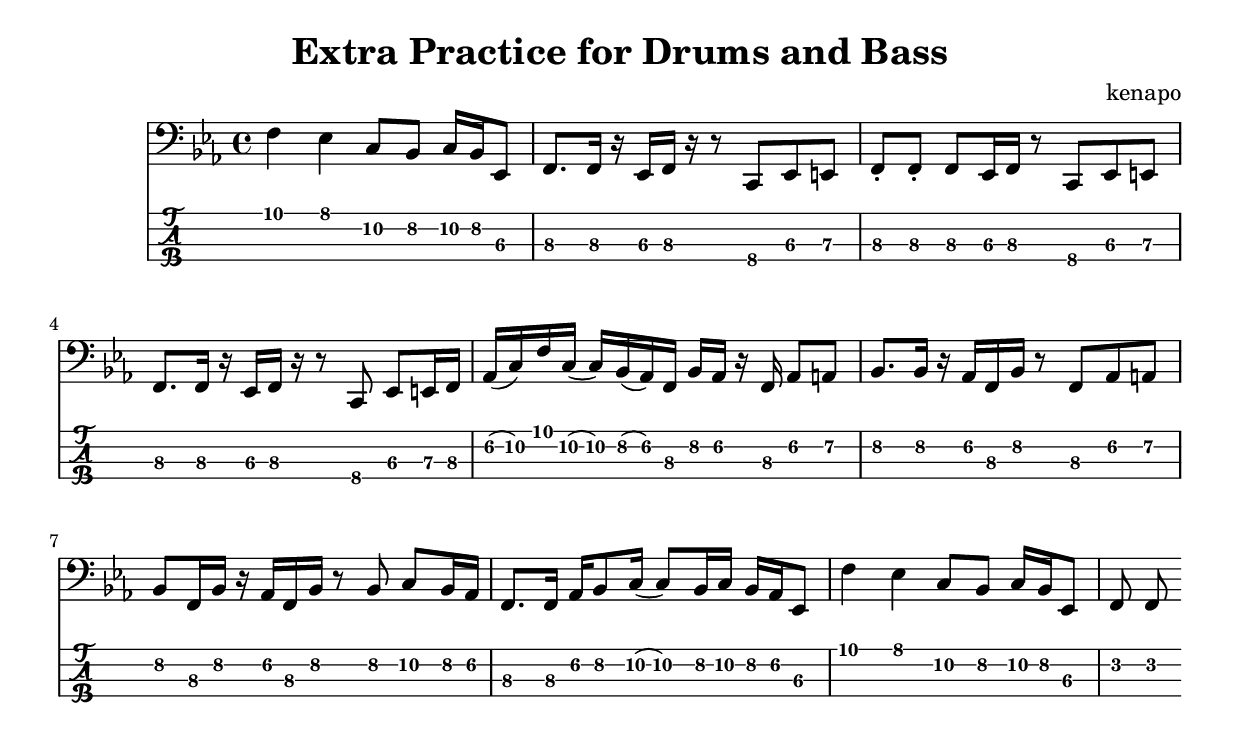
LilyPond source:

\version "2.22.0"

notes =  {
  \key es \major

  f4 \1 es \1 c8 \2 bes \2 c16 \2 bes \2 es,8 \3
  f8. \3 f16 \3 r es \3 f \3 r r8 c \4 es \3 e \3
  f8-. \3 f-. \3 f \3 es16 \3 f \3 r8 c \4 es \3 e \3
  f8. \3 f16 \3 r es \3 f \3 r r8 c \4 es \3 e16 \3 f \3
  aes16 \2 (c) \2 f \1 c \2 (c) \2 bes \2 (aes) \2 f \3 bes \2 aes \2 r f \3 aes8 \2 a \2
  bes8. \2 bes16 \2 r aes \2 f \3 bes \2 r8 f \3 aes \2 a \2
  bes8 \2 f16 \3 bes \2 r16 aes \2 f \3 bes \2 r8 bes \2 c \2 bes16 \2 aes \2
  f8. \3 f16 \3 aes \2 bes8 \2 c16 \2 (c8) \2 bes16 \2 c \2 bes \2 aes \2 es8 \3
  f'4 \1 es \1 c8 \2 bes \2 c16 \2 bes \2 es,8 \3
  f f
}

\header {
  title = "Extra Practice for Drums and Bass"
  composer = "kenapo"
}

\score {
  <<
    \new Staff \with {
      \omit StringNumber
    } \relative { \clef bass \notes }
    \new TabStaff \with {
      stringTunings = #bass-tuning
    } \relative { \notes }
  >>
  \layout{}
  \midi{}
}
